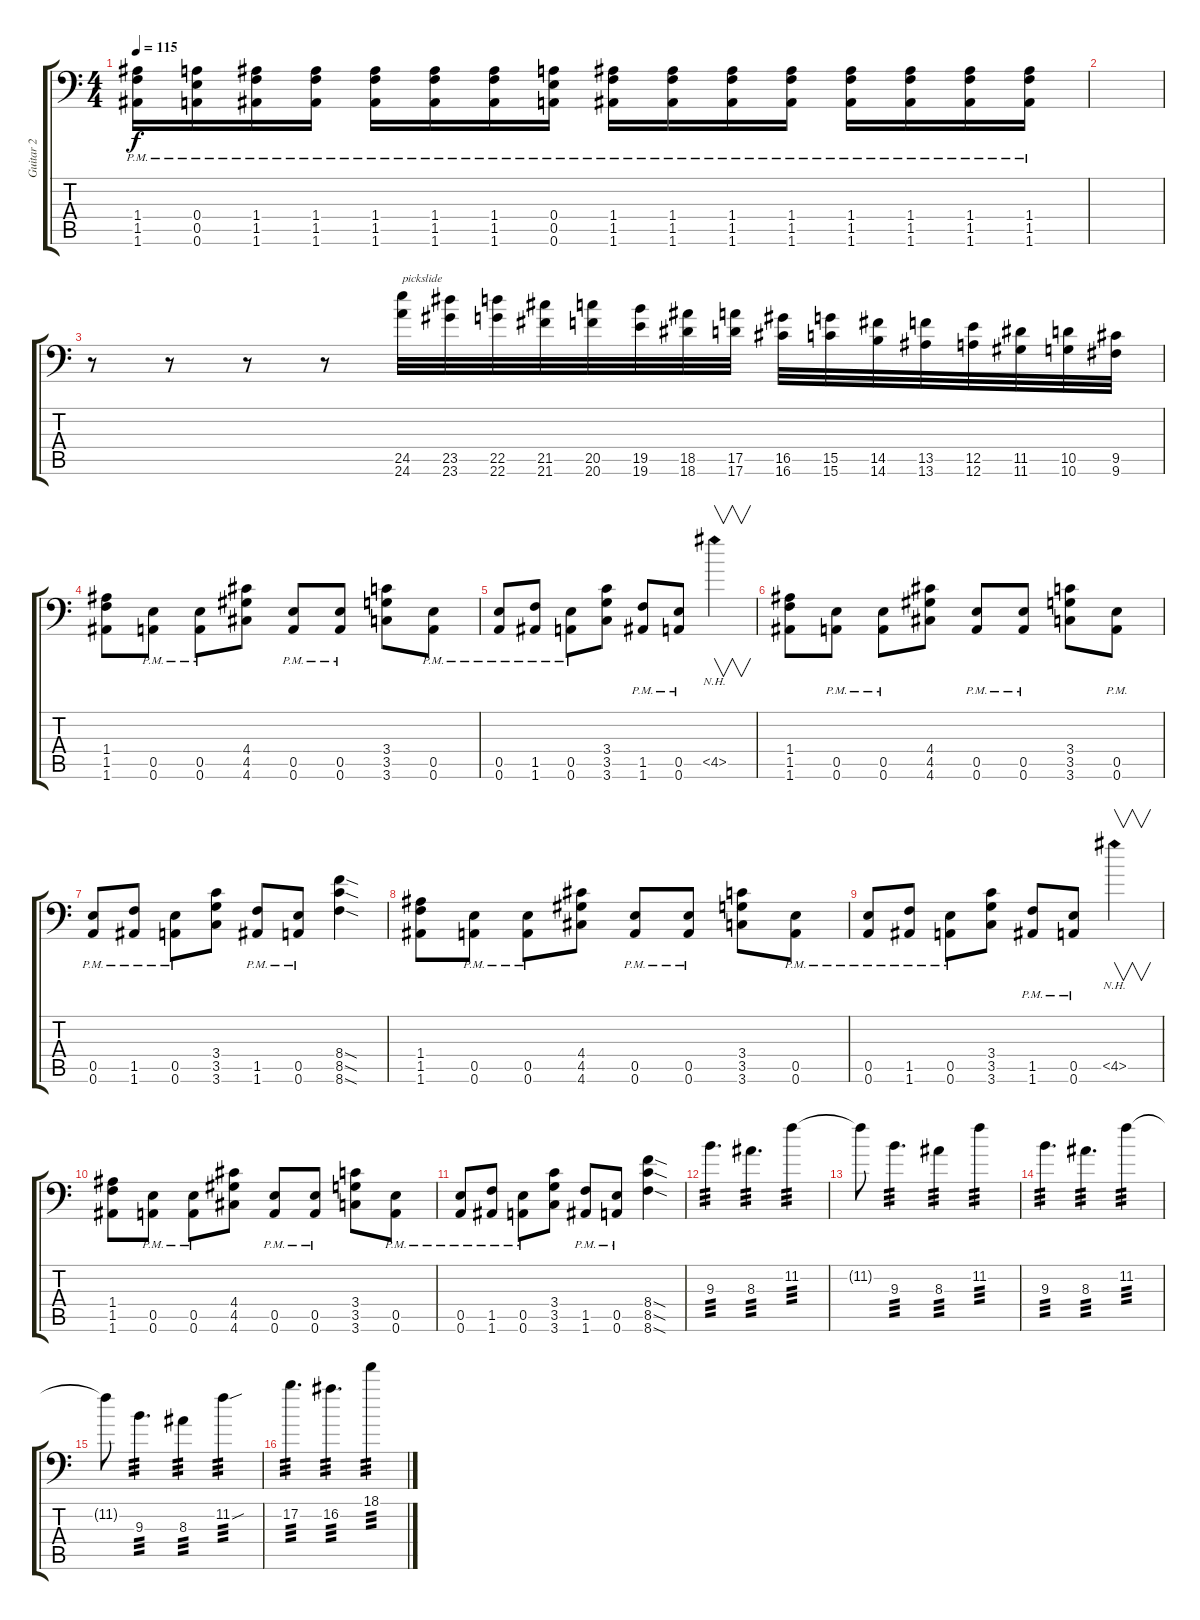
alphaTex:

\track ("Guitar 2" "Guitar 2") {instrument distortionguitar}
\staff {score tabs}
\tuning (B3 Gb3 D3 A2 E2 A1) {hide}
\ts (4 4)
\tempo 115
\clef f4
\ks c
(1.4{pm} 1.5{pm} 1.6{pm}).16{dy f} (0.4{pm} 0.5{pm} 0.6{pm}).16 (1.4{pm} 1.5{pm} 1.6{pm}).16 (1.4{pm} 1.5{pm} 1.6{pm}).16 (1.4{pm} 1.5{pm} 1.6{pm}).16 (1.4{pm} 1.5{pm} 1.6{pm}).16 (1.4{pm} 1.5{pm} 1.6{pm}).16 (0.4{pm} 0.5{pm} 0.6{pm}).16 (1.4{pm} 1.5{pm} 1.6{pm}).16 (1.4{pm} 1.5{pm} 1.6{pm}).16 (1.4{pm} 1.5{pm} 1.6{pm}).16 (1.4{pm} 1.5{pm} 1.6{pm}).16 (1.4{pm} 1.5{pm} 1.6{pm}).16 (1.4{pm} 1.5{pm} 1.6{pm}).16 (1.4{pm} 1.5{pm} 1.6{pm}).16 (1.4{pm} 1.5{pm} 1.6{pm}).16 |
|
r.8 r.8 r.8 r.8 (24.5 24.6).32{txt "pickslide" instrument guitarfretnoise} (23.5 23.6).32 (22.5 22.6).32 (21.5 21.6).32 (20.5 20.6).32 (19.5 19.6).32 (18.5 18.6).32 (17.5 17.6).32 (16.5 16.6).32 (15.5 15.6).32 (14.5 14.6).32 (13.5 13.6).32 (12.5 12.6).32 (11.5 11.6).32 (10.5 10.6).32 (9.5 9.6).32 |
(1.4 1.5 1.6).8{instrument distortionguitar} (0.5{pm} 0.6{pm}).8 (0.5{pm} 0.6{pm}).8 (4.4 4.5 4.6).8 (0.5{pm} 0.6{pm}).8 (0.5{pm} 0.6{pm}).8 (3.4 3.5 3.6).8 (0.5{pm} 0.6{pm}).8 |
(0.5{pm} 0.6{pm}).8 (1.5{pm} 1.6{pm}).8 (0.5{pm} 0.6{pm}).8 (3.4 3.5 3.6).8 (1.5{pm} 1.6{pm}).8 (0.5{pm} 0.6{pm}).8 4.5{nh}.4{v} |
(1.4 1.5 1.6).8 (0.5{pm} 0.6{pm}).8 (0.5{pm} 0.6{pm}).8 (4.4 4.5 4.6).8 (0.5{pm} 0.6{pm}).8 (0.5{pm} 0.6{pm}).8 (3.4 3.5 3.6).8 (0.5{pm} 0.6{pm}).8 |
(0.5{pm} 0.6{pm}).8 (1.5{pm} 1.6{pm}).8 (0.5{pm} 0.6{pm}).8 (3.4 3.5 3.6).8 (1.5{pm} 1.6{pm}).8 (0.5{pm} 0.6{pm}).8 (8.4{sod} 8.5{sod} 8.6{sod}).4 |
(1.4 1.5 1.6).8{instrument distortionguitar} (0.5{pm} 0.6{pm}).8 (0.5{pm} 0.6{pm}).8 (4.4 4.5 4.6).8 (0.5{pm} 0.6{pm}).8 (0.5{pm} 0.6{pm}).8 (3.4 3.5 3.6).8 (0.5{pm} 0.6{pm}).8 |
(0.5{pm} 0.6{pm}).8 (1.5{pm} 1.6{pm}).8 (0.5{pm} 0.6{pm}).8 (3.4 3.5 3.6).8 (1.5{pm} 1.6{pm}).8 (0.5{pm} 0.6{pm}).8 4.5{nh}.4{v} |
(1.4 1.5 1.6).8 (0.5{pm} 0.6{pm}).8 (0.5{pm} 0.6{pm}).8 (4.4 4.5 4.6).8 (0.5{pm} 0.6{pm}).8 (0.5{pm} 0.6{pm}).8 (3.4 3.5 3.6).8 (0.5{pm} 0.6{pm}).8 |
(0.5{pm} 0.6{pm}).8 (1.5{pm} 1.6{pm}).8 (0.5{pm} 0.6{pm}).8 (3.4 3.5 3.6).8 (1.5{pm} 1.6{pm}).8 (0.5{pm} 0.6{pm}).8 (8.4{sod} 8.5{sod} 8.6{sod}).4 |
9.3.4{d tp 3} 8.3.4{d tp 3} 11.2.4{tp 3} |
11.2{t}.8 9.3.4{d tp 3} 8.3.4{tp 3} 11.2.4{tp 3} |
9.3.4{d tp 3} 8.3.4{d tp 3} 11.2.4{tp 3} |
11.2{t}.8 9.3.4{d tp 3} 8.3.4{tp 3} 11.2{sou}.4{tp 3} |
17.2.4{d tp 3} 16.2.4{d tp 3} 18.1.4{tp 3}
